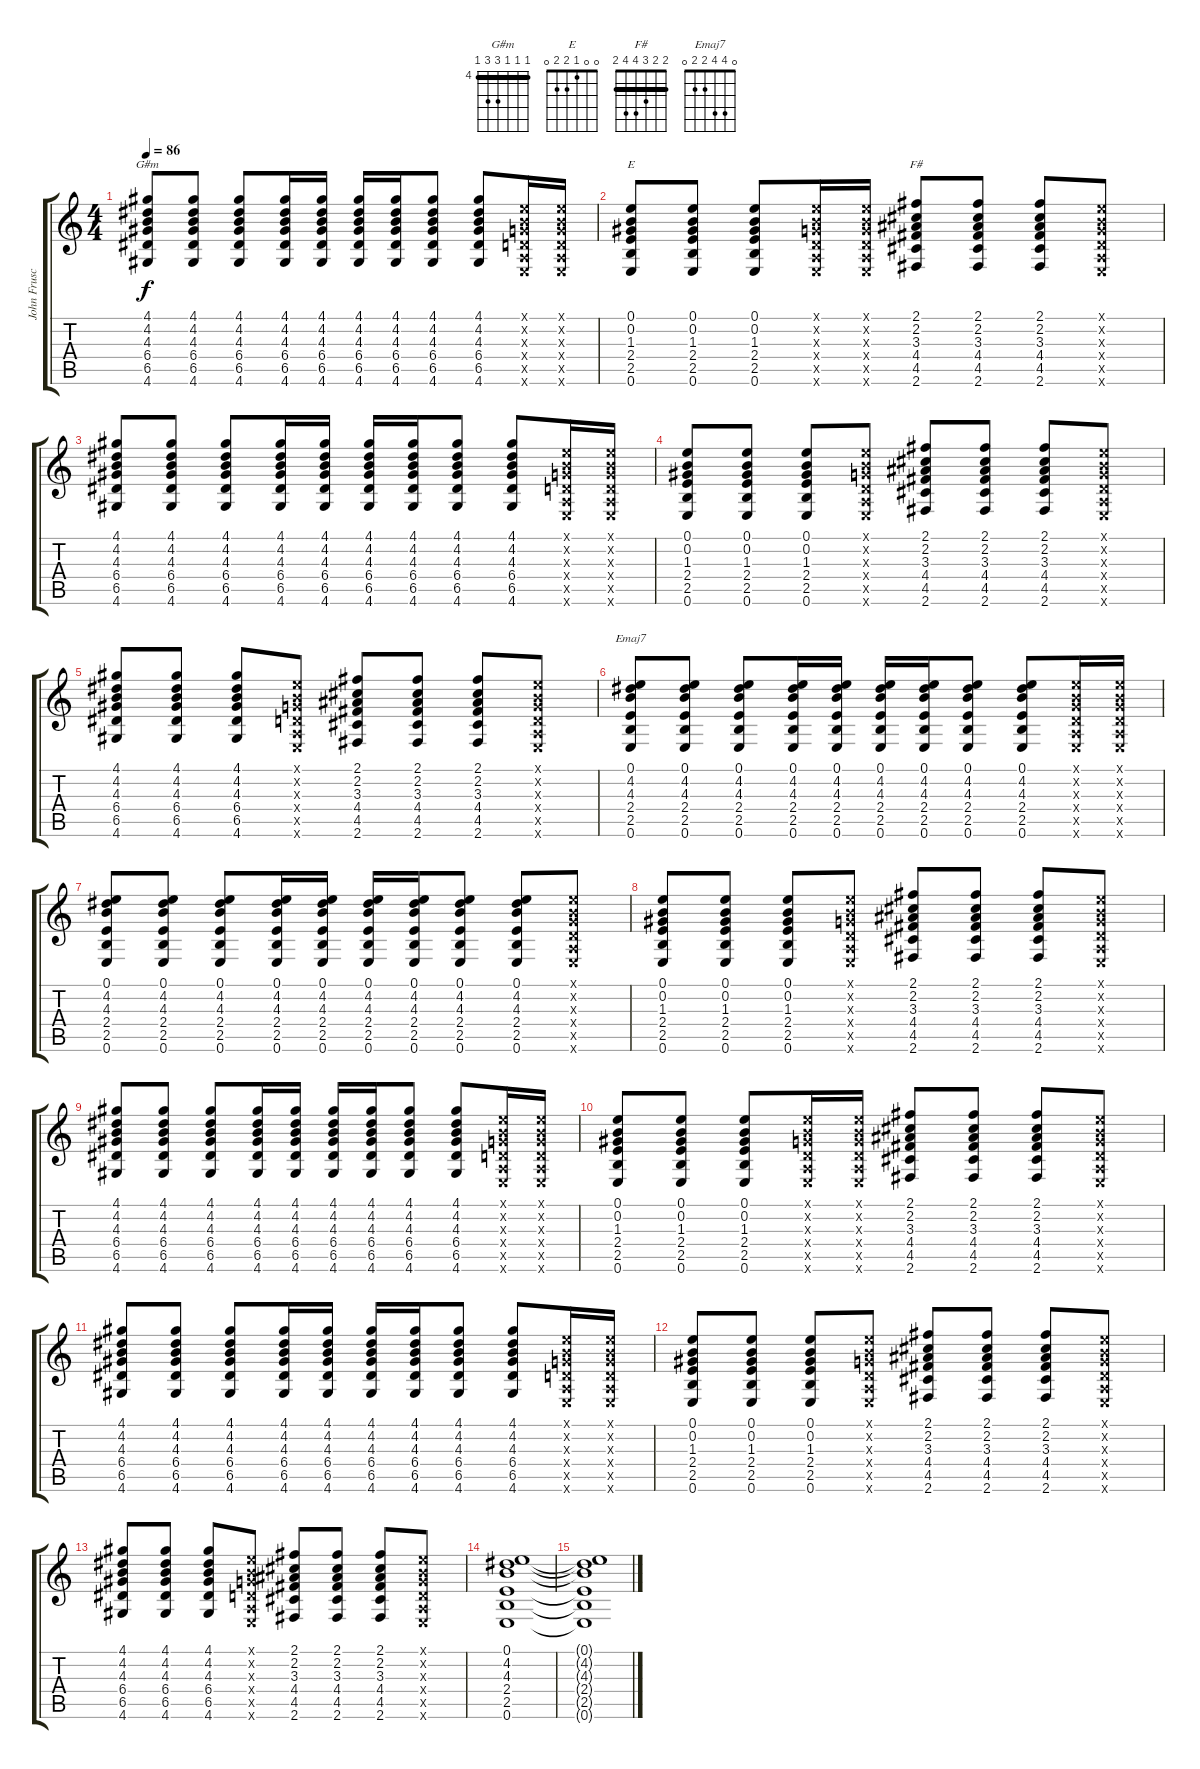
\track ("John Frusciante | Gtr. 3" "John Frusc") {instrument distortionguitar}
\staff {score tabs}
\tuning (E4 B3 G3 D3 A2 E2) {hide}
\chord ("G#m" 4 4 4 6 6 4) {firstfret 4 barre 4}
\chord ("E" 0 0 1 2 2 0)
\chord ("F#" 2 2 3 4 4 2) {barre 2}
\chord ("Emaj7" 0 4 4 2 2 0)
\ts (4 4)
\tempo 86
\clef g2
\ks c
(4.1 4.2 4.3 6.4 6.5 4.6).8{ch "G#m" dy f} (4.1 4.2 4.3 6.4 6.5 4.6).8 (4.1 4.2 4.3 6.4 6.5 4.6).8 (4.1 4.2 4.3 6.4 6.5 4.6).16 (4.1 4.2 4.3 6.4 6.5 4.6).16 (4.1 4.2 4.3 6.4 6.5 4.6).16 (4.1 4.2 4.3 6.4 6.5 4.6).16 (4.1 4.2 4.3 6.4 6.5 4.6).8 (4.1 4.2 4.3 6.4 6.5 4.6).8 (0.1{x} 0.2{x} 0.3{x} 0.4{x} 0.5{x} 0.6{x}).16 (0.1{x} 0.2{x} 0.3{x} 0.4{x} 0.5{x} 0.6{x}).16 |
(0.1 0.2 1.3 2.4 2.5 0.6).8{ch "E"} (0.1 0.2 1.3 2.4 2.5 0.6).8 (0.1 0.2 1.3 2.4 2.5 0.6).8 (0.1{x} 0.2{x} 0.3{x} 0.4{x} 0.5{x} 0.6{x}).16 (0.1{x} 0.2{x} 0.3{x} 0.4{x} 0.5{x} 0.6{x}).16 (2.1 2.2 3.3 4.4 4.5 2.6).8{ch "F#"} (2.1 2.2 3.3 4.4 4.5 2.6).8 (2.1 2.2 3.3 4.4 4.5 2.6).8 (0.1{x} 0.2{x} 0.3{x} 0.4{x} 0.5{x} 0.6{x}).8 |
(4.1 4.2 4.3 6.4 6.5 4.6).8 (4.1 4.2 4.3 6.4 6.5 4.6).8 (4.1 4.2 4.3 6.4 6.5 4.6).8 (4.1 4.2 4.3 6.4 6.5 4.6).16 (4.1 4.2 4.3 6.4 6.5 4.6).16 (4.1 4.2 4.3 6.4 6.5 4.6).16 (4.1 4.2 4.3 6.4 6.5 4.6).16 (4.1 4.2 4.3 6.4 6.5 4.6).8 (4.1 4.2 4.3 6.4 6.5 4.6).8 (0.1{x} 0.2{x} 0.3{x} 0.4{x} 0.5{x} 0.6{x}).16 (0.1{x} 0.2{x} 0.3{x} 0.4{x} 0.5{x} 0.6{x}).16 |
(0.1 0.2 1.3 2.4 2.5 0.6).8 (0.1 0.2 1.3 2.4 2.5 0.6).8 (0.1 0.2 1.3 2.4 2.5 0.6).8 (0.1{x} 0.2{x} 0.3{x} 0.4{x} 0.5{x} 0.6{x}).8 (2.1 2.2 3.3 4.4 4.5 2.6).8 (2.1 2.2 3.3 4.4 4.5 2.6).8 (2.1 2.2 3.3 4.4 4.5 2.6).8 (0.1{x} 0.2{x} 0.3{x} 0.4{x} 0.5{x} 0.6{x}).8 |
(4.1 4.2 4.3 6.4 6.5 4.6).8 (4.1 4.2 4.3 6.4 6.5 4.6).8 (4.1 4.2 4.3 6.4 6.5 4.6).8 (0.1{x} 0.2{x} 0.3{x} 0.4{x} 0.5{x} 0.6{x}).8 (2.1 2.2 3.3 4.4 4.5 2.6).8 (2.1 2.2 3.3 4.4 4.5 2.6).8 (2.1 2.2 3.3 4.4 4.5 2.6).8 (0.1{x} 0.2{x} 0.3{x} 0.4{x} 0.5{x} 0.6{x}).8 |
(0.1 4.2 4.3 2.4 2.5 0.6).8{ch "Emaj7"} (0.1 4.2 4.3 2.4 2.5 0.6).8 (0.1 4.2 4.3 2.4 2.5 0.6).8 (0.1 4.2 4.3 2.4 2.5 0.6).16 (0.1 4.2 4.3 2.4 2.5 0.6).16 (0.1 4.2 4.3 2.4 2.5 0.6).16 (0.1 4.2 4.3 2.4 2.5 0.6).16 (0.1 4.2 4.3 2.4 2.5 0.6).8 (0.1 4.2 4.3 2.4 2.5 0.6).8 (0.1{x} 0.2{x} 0.3{x} 0.4{x} 0.5{x} 0.6{x}).16 (0.1{x} 0.2{x} 0.3{x} 0.4{x} 0.5{x} 0.6{x}).16 |
(0.1 4.2 4.3 2.4 2.5 0.6).8 (0.1 4.2 4.3 2.4 2.5 0.6).8 (0.1 4.2 4.3 2.4 2.5 0.6).8 (0.1 4.2 4.3 2.4 2.5 0.6).16 (0.1 4.2 4.3 2.4 2.5 0.6).16 (0.1 4.2 4.3 2.4 2.5 0.6).16 (0.1 4.2 4.3 2.4 2.5 0.6).16 (0.1 4.2 4.3 2.4 2.5 0.6).8 (0.1 4.2 4.3 2.4 2.5 0.6).8 (0.1{x} 0.2{x} 0.3{x} 0.4{x} 0.5{x} 0.6{x}).8 |
(0.1 0.2 1.3 2.4 2.5 0.6).8 (0.1 0.2 1.3 2.4 2.5 0.6).8 (0.1 0.2 1.3 2.4 2.5 0.6).8 (0.1{x} 0.2{x} 0.3{x} 0.4{x} 0.5{x} 0.6{x}).8 (2.1 2.2 3.3 4.4 4.5 2.6).8 (2.1 2.2 3.3 4.4 4.5 2.6).8 (2.1 2.2 3.3 4.4 4.5 2.6).8 (0.1{x} 0.2{x} 0.3{x} 0.4{x} 0.5{x} 0.6{x}).8 |
(4.1 4.2 4.3 6.4 6.5 4.6).8 (4.1 4.2 4.3 6.4 6.5 4.6).8 (4.1 4.2 4.3 6.4 6.5 4.6).8 (4.1 4.2 4.3 6.4 6.5 4.6).16 (4.1 4.2 4.3 6.4 6.5 4.6).16 (4.1 4.2 4.3 6.4 6.5 4.6).16 (4.1 4.2 4.3 6.4 6.5 4.6).16 (4.1 4.2 4.3 6.4 6.5 4.6).8 (4.1 4.2 4.3 6.4 6.5 4.6).8 (0.1{x} 0.2{x} 0.3{x} 0.4{x} 0.5{x} 0.6{x}).16 (0.1{x} 0.2{x} 0.3{x} 0.4{x} 0.5{x} 0.6{x}).16 |
(0.1 0.2 1.3 2.4 2.5 0.6).8 (0.1 0.2 1.3 2.4 2.5 0.6).8 (0.1 0.2 1.3 2.4 2.5 0.6).8 (0.1{x} 0.2{x} 0.3{x} 0.4{x} 0.5{x} 0.6{x}).16 (0.1{x} 0.2{x} 0.3{x} 0.4{x} 0.5{x} 0.6{x}).16 (2.1 2.2 3.3 4.4 4.5 2.6).8 (2.1 2.2 3.3 4.4 4.5 2.6).8 (2.1 2.2 3.3 4.4 4.5 2.6).8 (0.1{x} 0.2{x} 0.3{x} 0.4{x} 0.5{x} 0.6{x}).8 |
(4.1 4.2 4.3 6.4 6.5 4.6).8 (4.1 4.2 4.3 6.4 6.5 4.6).8 (4.1 4.2 4.3 6.4 6.5 4.6).8 (4.1 4.2 4.3 6.4 6.5 4.6).16 (4.1 4.2 4.3 6.4 6.5 4.6).16 (4.1 4.2 4.3 6.4 6.5 4.6).16 (4.1 4.2 4.3 6.4 6.5 4.6).16 (4.1 4.2 4.3 6.4 6.5 4.6).8 (4.1 4.2 4.3 6.4 6.5 4.6).8 (0.1{x} 0.2{x} 0.3{x} 0.4{x} 0.5{x} 0.6{x}).16 (0.1{x} 0.2{x} 0.3{x} 0.4{x} 0.5{x} 0.6{x}).16 |
(0.1 0.2 1.3 2.4 2.5 0.6).8 (0.1 0.2 1.3 2.4 2.5 0.6).8 (0.1 0.2 1.3 2.4 2.5 0.6).8 (0.1{x} 0.2{x} 0.3{x} 0.4{x} 0.5{x} 0.6{x}).8 (2.1 2.2 3.3 4.4 4.5 2.6).8 (2.1 2.2 3.3 4.4 4.5 2.6).8 (2.1 2.2 3.3 4.4 4.5 2.6).8 (0.1{x} 0.2{x} 0.3{x} 0.4{x} 0.5{x} 0.6{x}).8 |
(4.1 4.2 4.3 6.4 6.5 4.6).8 (4.1 4.2 4.3 6.4 6.5 4.6).8 (4.1 4.2 4.3 6.4 6.5 4.6).8 (0.1{x} 0.2{x} 0.3{x} 0.4{x} 0.5{x} 0.6{x}).8 (2.1 2.2 3.3 4.4 4.5 2.6).8 (2.1 2.2 3.3 4.4 4.5 2.6).8 (2.1 2.2 3.3 4.4 4.5 2.6).8 (0.1{x} 0.2{x} 0.3{x} 0.4{x} 0.5{x} 0.6{x}).8 |
(0.1 4.2 4.3 2.4 2.5 0.6).1 |
(0.1{t} 4.2{t} 4.3{t} 2.4{t} 2.5{t} 0.6{t}).1
